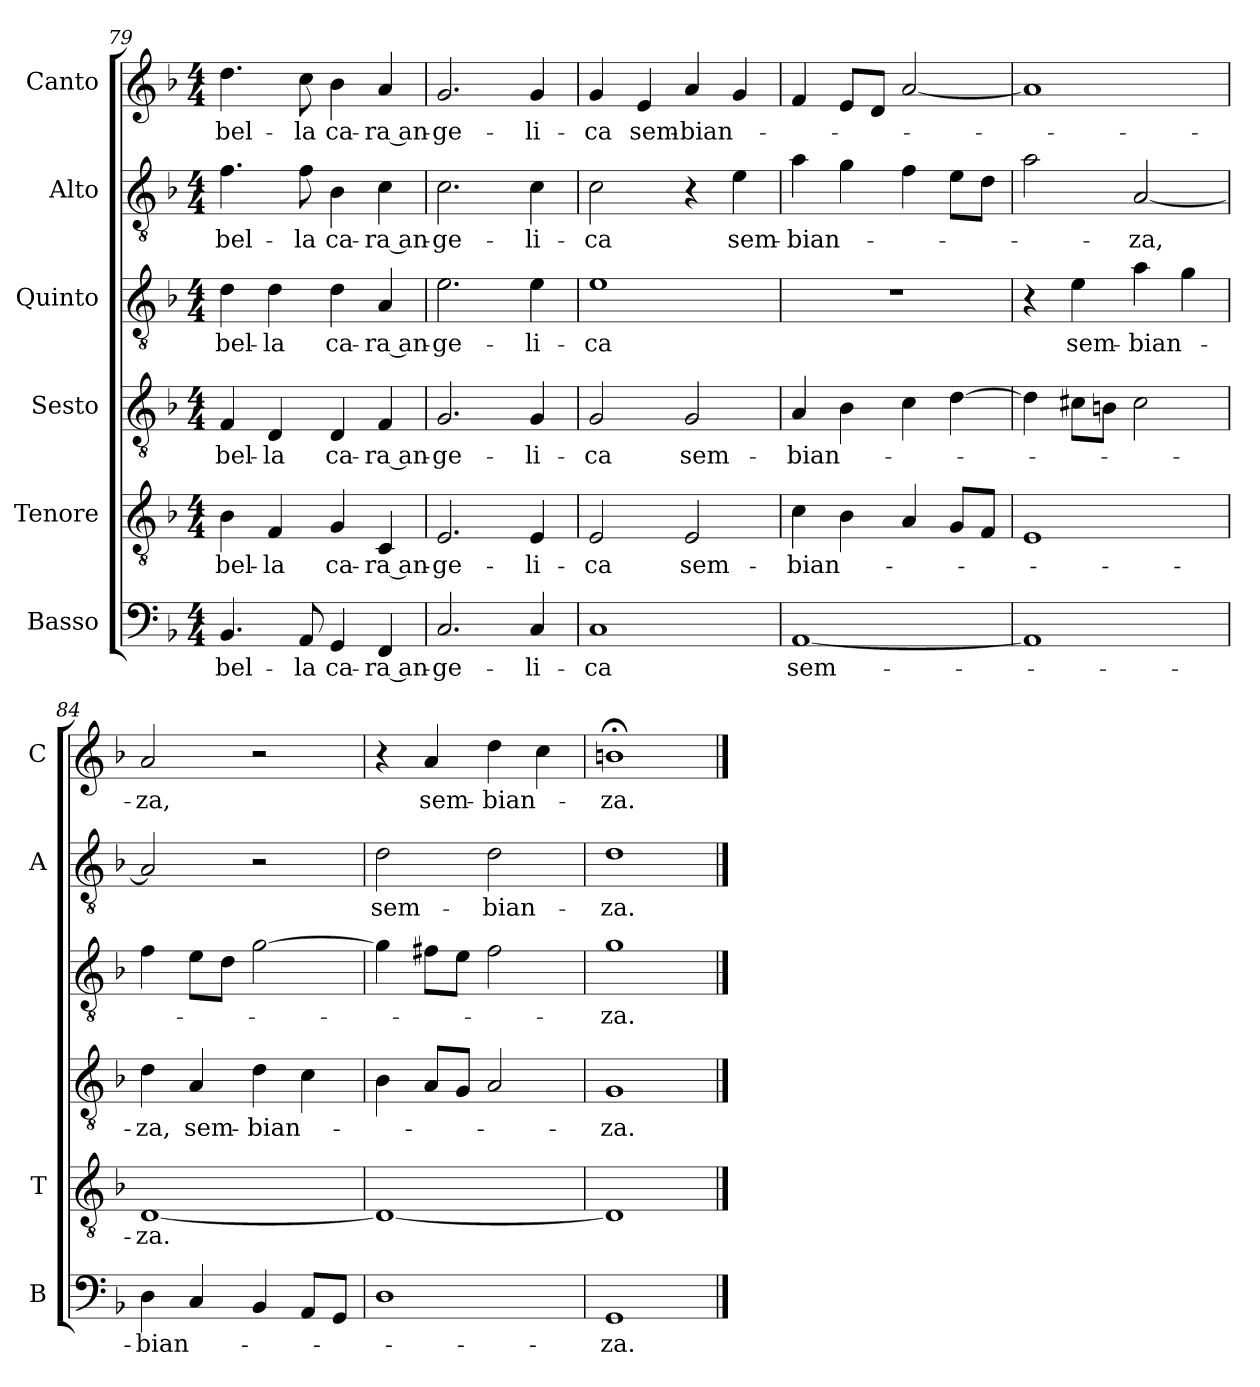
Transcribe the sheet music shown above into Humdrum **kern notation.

**kern	**text	**kern	**text	**kern	**text	**kern	**text	**kern	**text	**kern	**text
*part6	*part6	*part5	*part5	*part4	*part4	*part3	*part3	*part2	*part2	*part1	*part1
*staff6	*staff6	*staff5	*staff5	*staff4	*staff4	*staff3	*staff3	*staff2	*staff2	*staff1	*staff1
*I"Basso	*	*I"Tenore	*	*I"Sesto	*	*I"Quinto	*	*I"Alto	*	*I"Canto	*
*I'B	*	*I'T	*	*	*	*	*	*I'A	*	*I'C	*
!!LO:LB:g=z
*clefF4	*	*clefGv2	*	*clefGv2	*	*clefGv2	*	*clefGv2	*	*clefG2	*
*k[b-]	*	*k[b-]	*	*k[b-]	*	*k[b-]	*	*k[b-]	*	*k[b-]	*
*F:	*	*F:	*	*F:	*	*F:	*	*F:	*	*F:	*
*M4/4	*	*M4/4	*	*M4/4	*	*M4/4	*	*M4/4	*	*M4/4	*
=79	=79	=79	=79	=79	=79	=79	=79	=79	=79	=79	=79
!	!LO:LY:b	!	!	!	!	!	!	!	!	!	!
!	!	!	!LO:LY:b	!	!	!	!	!	!	!	!
!	!	!	!	!	!LO:LY:b	!	!	!	!	!	!
!	!	!	!	!	!	!	!LO:LY:b	!	!	!	!
!	!	!	!	!	!	!	!	!	!LO:LY:b	!	!
!	!	!	!	!	!	!	!	!	!	!	!LO:LY:b
4.BB-/	bel-	4B-\	bel-	4F/	bel-	4d\	bel-	4.f\	bel-	4.dd\	bel-
!	!	!	!LO:LY:b	!	!	!	!	!	!	!	!
!	!	!	!	!	!LO:LY:b	!	!	!	!	!	!
!	!	!	!	!	!	!	!LO:LY:b	!	!	!	!
.	.	4F/	-la	4D/	-la	4d\	-la	.	.	.	.
!	!LO:LY:b	!	!	!	!	!	!	!	!	!	!
!	!	!	!	!	!	!	!	!	!LO:LY:b	!	!
!	!	!	!	!	!	!	!	!	!	!	!LO:LY:b
8AA/	-la	.	.	.	.	.	.	8f\	-la	8cc\	-la
!	!LO:LY:b	!	!	!	!	!	!	!	!	!	!
!	!	!	!LO:LY:b	!	!	!	!	!	!	!	!
!	!	!	!	!	!LO:LY:b	!	!	!	!	!	!
!	!	!	!	!	!	!	!LO:LY:b	!	!	!	!
!	!	!	!	!	!	!	!	!	!LO:LY:b	!	!
!	!	!	!	!	!	!	!	!	!	!	!LO:LY:b
4GG/	ca-	4G/	ca-	4D/	ca-	4d\	ca-	4B-\	ca-	4b-\	ca-
!	!LO:LY:b	!	!	!	!	!	!	!	!	!	!
!	!	!	!LO:LY:b	!	!	!	!	!	!	!	!
!	!	!	!	!	!LO:LY:b	!	!	!	!	!	!
!	!	!	!	!	!	!	!LO:LY:b	!	!	!	!
!	!	!	!	!	!	!	!	!	!LO:LY:b	!	!
!	!	!	!	!	!	!	!	!	!	!	!LO:LY:b
4FF/	-ra an-	4C/	-ra an-	4F/	-ra an-	4A/	-ra an-	4c\	-ra an-	4a/	-ra an-
=80	=80	=80	=80	=80	=80	=80	=80	=80	=80	=80	=80
!	!LO:LY:b	!	!	!	!	!	!	!	!	!	!
!	!	!	!LO:LY:b	!	!	!	!	!	!	!	!
!	!	!	!	!	!LO:LY:b	!	!	!	!	!	!
!	!	!	!	!	!	!	!LO:LY:b	!	!	!	!
!	!	!	!	!	!	!	!	!	!LO:LY:b	!	!
!	!	!	!	!	!	!	!	!	!	!	!LO:LY:b
2.C/	-ge-	2.E/	-ge-	2.G/	-ge-	2.e\	-ge-	2.c\	-ge-	2.g/	-ge-
!	!LO:LY:b	!	!	!	!	!	!	!	!	!	!
!	!	!	!LO:LY:b	!	!	!	!	!	!	!	!
!	!	!	!	!	!LO:LY:b	!	!	!	!	!	!
!	!	!	!	!	!	!	!LO:LY:b	!	!	!	!
!	!	!	!	!	!	!	!	!	!LO:LY:b	!	!
!	!	!	!	!	!	!	!	!	!	!	!LO:LY:b
4C/	-li-	4E/	-li-	4G/	-li-	4e\	-li-	4c\	-li-	4g/	-li-
=81	=81	=81	=81	=81	=81	=81	=81	=81	=81	=81	=81
!	!LO:LY:b	!	!	!	!	!	!	!	!	!	!
!	!	!	!LO:LY:b	!	!	!	!	!	!	!	!
!	!	!	!	!	!LO:LY:b	!	!	!	!	!	!
!	!	!	!	!	!	!	!LO:LY:b	!	!	!	!
!	!	!	!	!	!	!	!	!	!LO:LY:b	!	!
!	!	!	!	!	!	!	!	!	!	!	!LO:LY:b
1C	-ca	2E/	-ca	2G/	-ca	1e	-ca	2c\	-ca	4g/	-ca
!	!	!	!	!	!	!	!	!	!	!	!LO:LY:b
.	.	.	.	.	.	.	.	.	.	4e/	sem-
!	!	!	!LO:LY:b	!	!	!	!	!	!	!	!
!	!	!	!	!	!LO:LY:b	!	!	!	!	!	!
!	!	!	!	!	!	!	!	!	!	!	!LO:LY:b
.	.	2E/	sem-	2G/	sem-	.	.	4r	.	4a/	-bian-
!	!	!	!	!	!	!	!	!	!LO:LY:b	!	!
.	.	.	.	.	.	.	.	4e\	sem-	4g/	.
=82	=82	=82	=82	=82	=82	=82	=82	=82	=82	=82	=82
!	!LO:LY:b	!	!	!	!	!	!	!	!	!	!
!	!	!	!LO:LY:b	!	!	!	!	!	!	!	!
!	!	!	!	!	!LO:LY:b	!	!	!	!	!	!
!	!	!	!	!	!	!	!	!	!LO:LY:b	!	!
[1AA	sem-	4c\	-bian-	4A/	-bian-	1r	.	4a\	-bian-	4f/	.
.	.	4B-\	.	4B-\	.	.	.	4g\	.	8e/L	.
.	.	.	.	.	.	.	.	.	.	8d/J	.
.	.	4A/	.	4c\	.	.	.	4f\	.	[2a/	.
.	.	8G/L	.	[4d\	.	.	.	8e\L	.	.	.
.	.	8F/J	.	.	.	.	.	8d\J	.	.	.
=83	=83	=83	=83	=83	=83	=83	=83	=83	=83	=83	=83
1AA]	.	1E	.	4d\]	.	4r	.	2a\	.	1a]	.
!	!	!	!	!	!	!	!LO:LY:b	!	!	!	!
.	.	.	.	8c#X\L	.	4e\	sem-	.	.	.	.
.	.	.	.	8Bn\J	.	.	.	.	.	.	.
!	!	!	!	!	!	!	!LO:LY:b	!	!	!	!
!	!	!	!	!	!	!	!	!	!LO:LY:b	!	!
.	.	.	.	2c#\	.	4a\	-bian-	[2A/	-za,	.	.
.	.	.	.	.	.	4g\	.	.	.	.	.
=84	=84	=84	=84	=84	=84	=84	=84	=84	=84	=84	=84
!	!LO:LY:b	!	!	!	!	!	!	!	!	!	!
!	!	!	!LO:LY:b	!	!	!	!	!	!	!	!
!	!	!	!	!	!LO:LY:b	!	!	!	!	!	!
!	!	!	!	!	!	!	!	!	!	!	!LO:LY:b
4D\	-bian-	[1D	-za.	4d\	-za,	4f\	.	2A/]	.	2a/	-za,
!	!	!	!	!	!LO:LY:b	!	!	!	!	!	!
4C/	.	.	.	4A/	sem-	8e\L	.	.	.	.	.
.	.	.	.	.	.	8d\J	.	.	.	.	.
!	!	!	!	!	!LO:LY:b	!	!	!	!	!	!
4BB-/	.	.	.	4d\	-bian-	[2g\	.	2r	.	2r	.
8AA/L	.	.	.	4c\	.	.	.	.	.	.	.
8GG/J	.	.	.	.	.	.	.	.	.	.	.
=85	=85	=85	=85	=85	=85	=85	=85	=85	=85	=85	=85
!	!	!	!	!	!	!	!	!	!LO:LY:b	!	!
1D	.	1D_	.	4B-\	.	4g\]	.	2d\	sem-	4r	.
!	!	!	!	!	!	!	!	!	!	!	!LO:LY:b
.	.	.	.	8A/L	.	8f#X\L	.	.	.	4a/	sem-
.	.	.	.	8G/J	.	8e\J	.	.	.	.	.
!	!	!	!	!	!	!	!	!	!LO:LY:b	!	!
!	!	!	!	!	!	!	!	!	!	!	!LO:LY:b
.	.	.	.	2A/	.	2f#\	.	2d\	-bian-	4dd\	-bian-
.	.	.	.	.	.	.	.	.	.	4cc\	.
=86	=86	=86	=86	=86	=86	=86	=86	=86	=86	=86	=86
!	!LO:LY:b	!	!	!	!	!	!	!	!	!	!
!	!	!	!	!	!LO:LY:b	!	!	!	!	!	!
!	!	!	!	!	!	!	!LO:LY:b	!	!	!	!
!	!	!	!	!	!	!	!	!	!LO:LY:b	!	!
!	!	!	!	!	!	!	!	!	!	!	!LO:LY:b
1GG	-za.	1D]	.	1G	-za.	1g	-za.	1d	-za.	1bn;<	-za.
==	==	==	==	==	==	==	==	==	==	==	==
*-	*-	*-	*-	*-	*-	*-	*-	*-	*-	*-	*-
